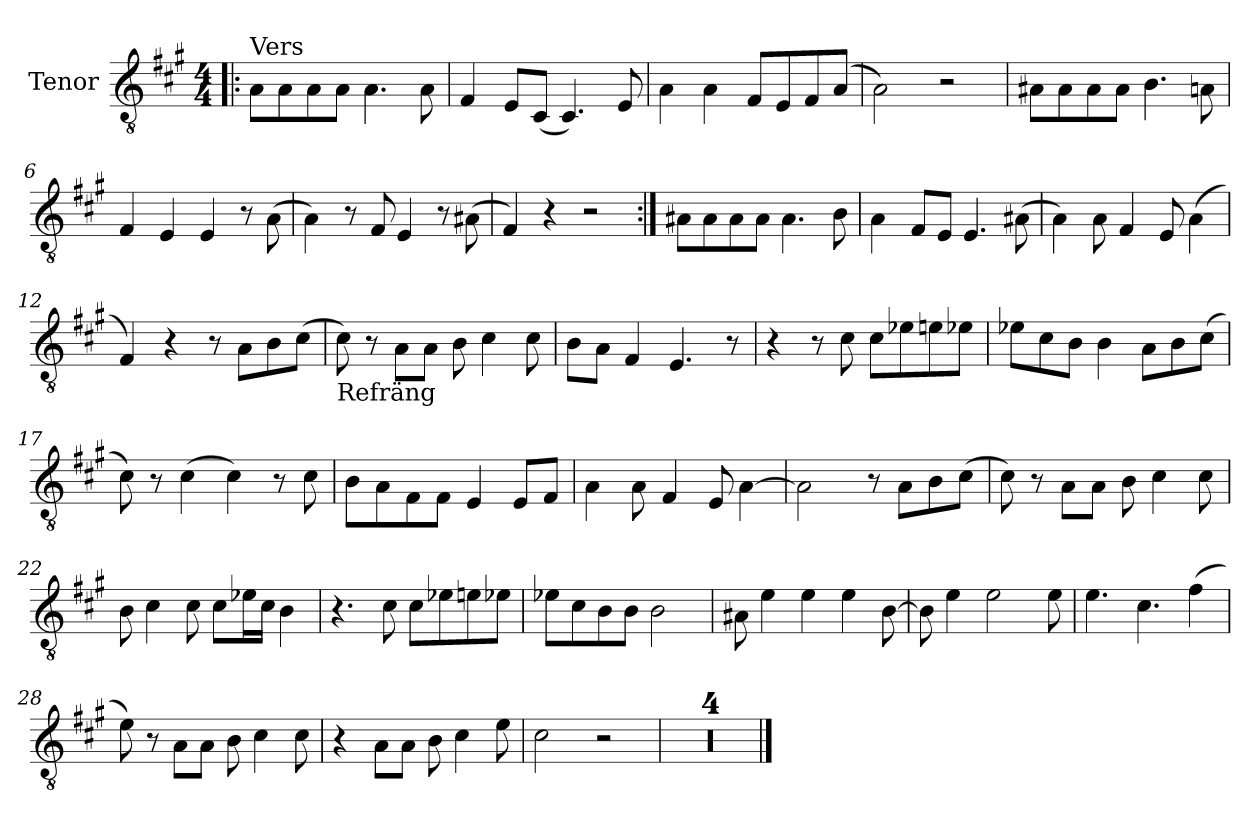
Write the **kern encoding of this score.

**kern
*part1
*staff1
*I"Tenor
*I'T.
*clefGv2
*k[f#c#g#]
*M4/4
*MM150
=1!|:
!LO:TX:a:t=Vers
8A\L
8A\
8A\
8A\J
4.A\
8A\
=2
4F#/
8E/L
(<8C#/J
4.C#/)
8E/
=3
4A\
4A\
8F#/L
8E/
8F#/
(>8A/J
=4
2A\)
2r
=5
8A#X\L
8A#\
8A#\
8A#\J
4.B\
8An\
=6
4F#/
4E/
4E/
8r
(>8A\
=7
4A\)
8r
8F#/
4E/
8r
(>8A#X\
=8
4F#/)
4r
2r
=9:|!
8A#X\L
8A#\
8A#\
8A#\J
4.A#\
8B\
=10
4A\
8F#/L
8E/J
4.E/
(>8A#X\
=11
4A\)
8A\
4F#/
8E/
(>4A\
=12
4F#/)
4r
8r
8A\L
8B\
(>8c#\J
=13
!LO:TX:b:t=Refräng
8c#\)
8r
8A\L
8A\J
8B\
4c#\
8c#\
=14
8B\L
8A\J
4F#/
4.E/
8r
=15
4r
8r
8c#\
8c#\L
8e-X\
8en\
8e-X\J
=16
8e-X\L
8c#\
8B\J
4B\
8A\L
8B\
(>8c#\J
=17
8c#\)
8r
(>4c#\
4c#\)
8r
8c#\
=18
8B\L
8A\
8F#\
8F#\J
4E/
8E/L
8F#/J
=19
4A\
8A\
4F#/
8E/
[4A\
=20
2A\]
8r
8A\L
8B\
(>8c#\J
=21
8c#\)
8r
8A\L
8A\J
8B\
4c#\
8c#\
=22
8B\
4c#\
8c#\
8c#\L
16e-X\L
16c#\JJ
4B\
=23
4.r
8c#\
8c#\L
8e-X\
8en\
8e-X\J
=24
8e-X\L
8c#\
8B\
8B\J
2B\
=25
8A#X\
4e\
4e\
4e\
[8B\
=26
8B\]
4e\
2e\
8e\
=27
4.e\
4.c#\
(>4f#\
=28
8e\)
8r
8A\L
8A\J
8B\
4c#\
8c#\
=29
4r
8A\L
8A\J
8B\
4c#\
8e\
=30
2c#\
2r
=31
1r
=32
1r
=33
1r
=34
1r
==
*-
